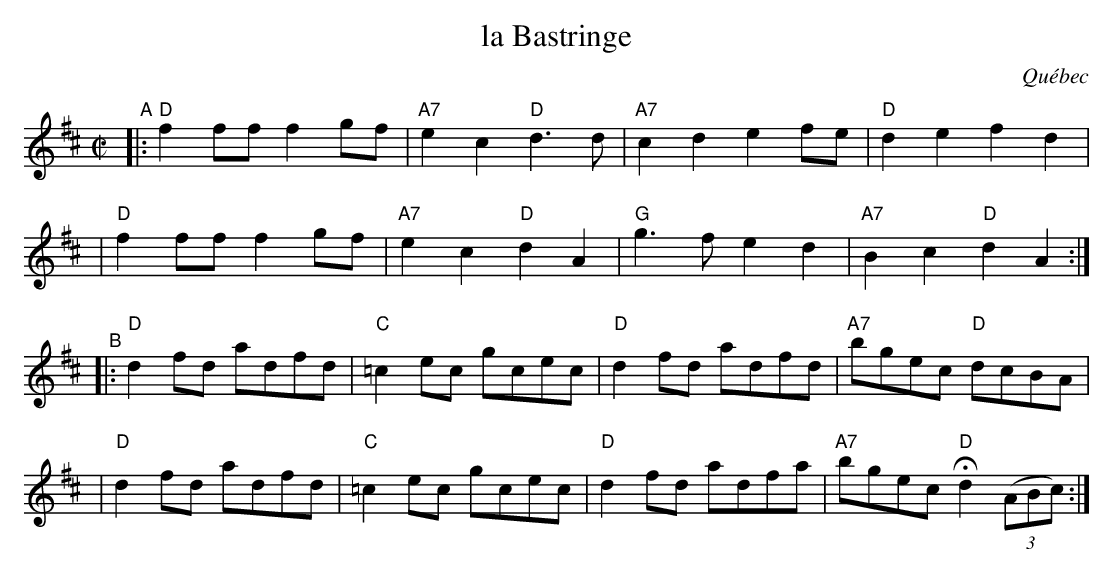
X:1
T: la Bastringe
O: Qu\'ebec
M: C|
L: 1/8
K: D
"^A"\
|:"D"f2ff f2gf | "A7"e2c2 "D"d3d  | "A7"c2d2 e2fe | "D"d2e2 f2d2 |
| "D"f2ff f2gf | "A7"e2c2 "D"d2A2 | "G"g3f   e2d2 | "A7"B2c2 "D"d2A2 :|
"^B"\
|:"D"d2fd adfd | "C"=c2ec gcec | "D"d2fd adfd | "A7"bgec "D"dcBA |
| "D"d2fd adfd | "C"=c2ec gcec | "D"d2fd adfa | "A7"bgec "D"Hd2 ((3ABc) :|
